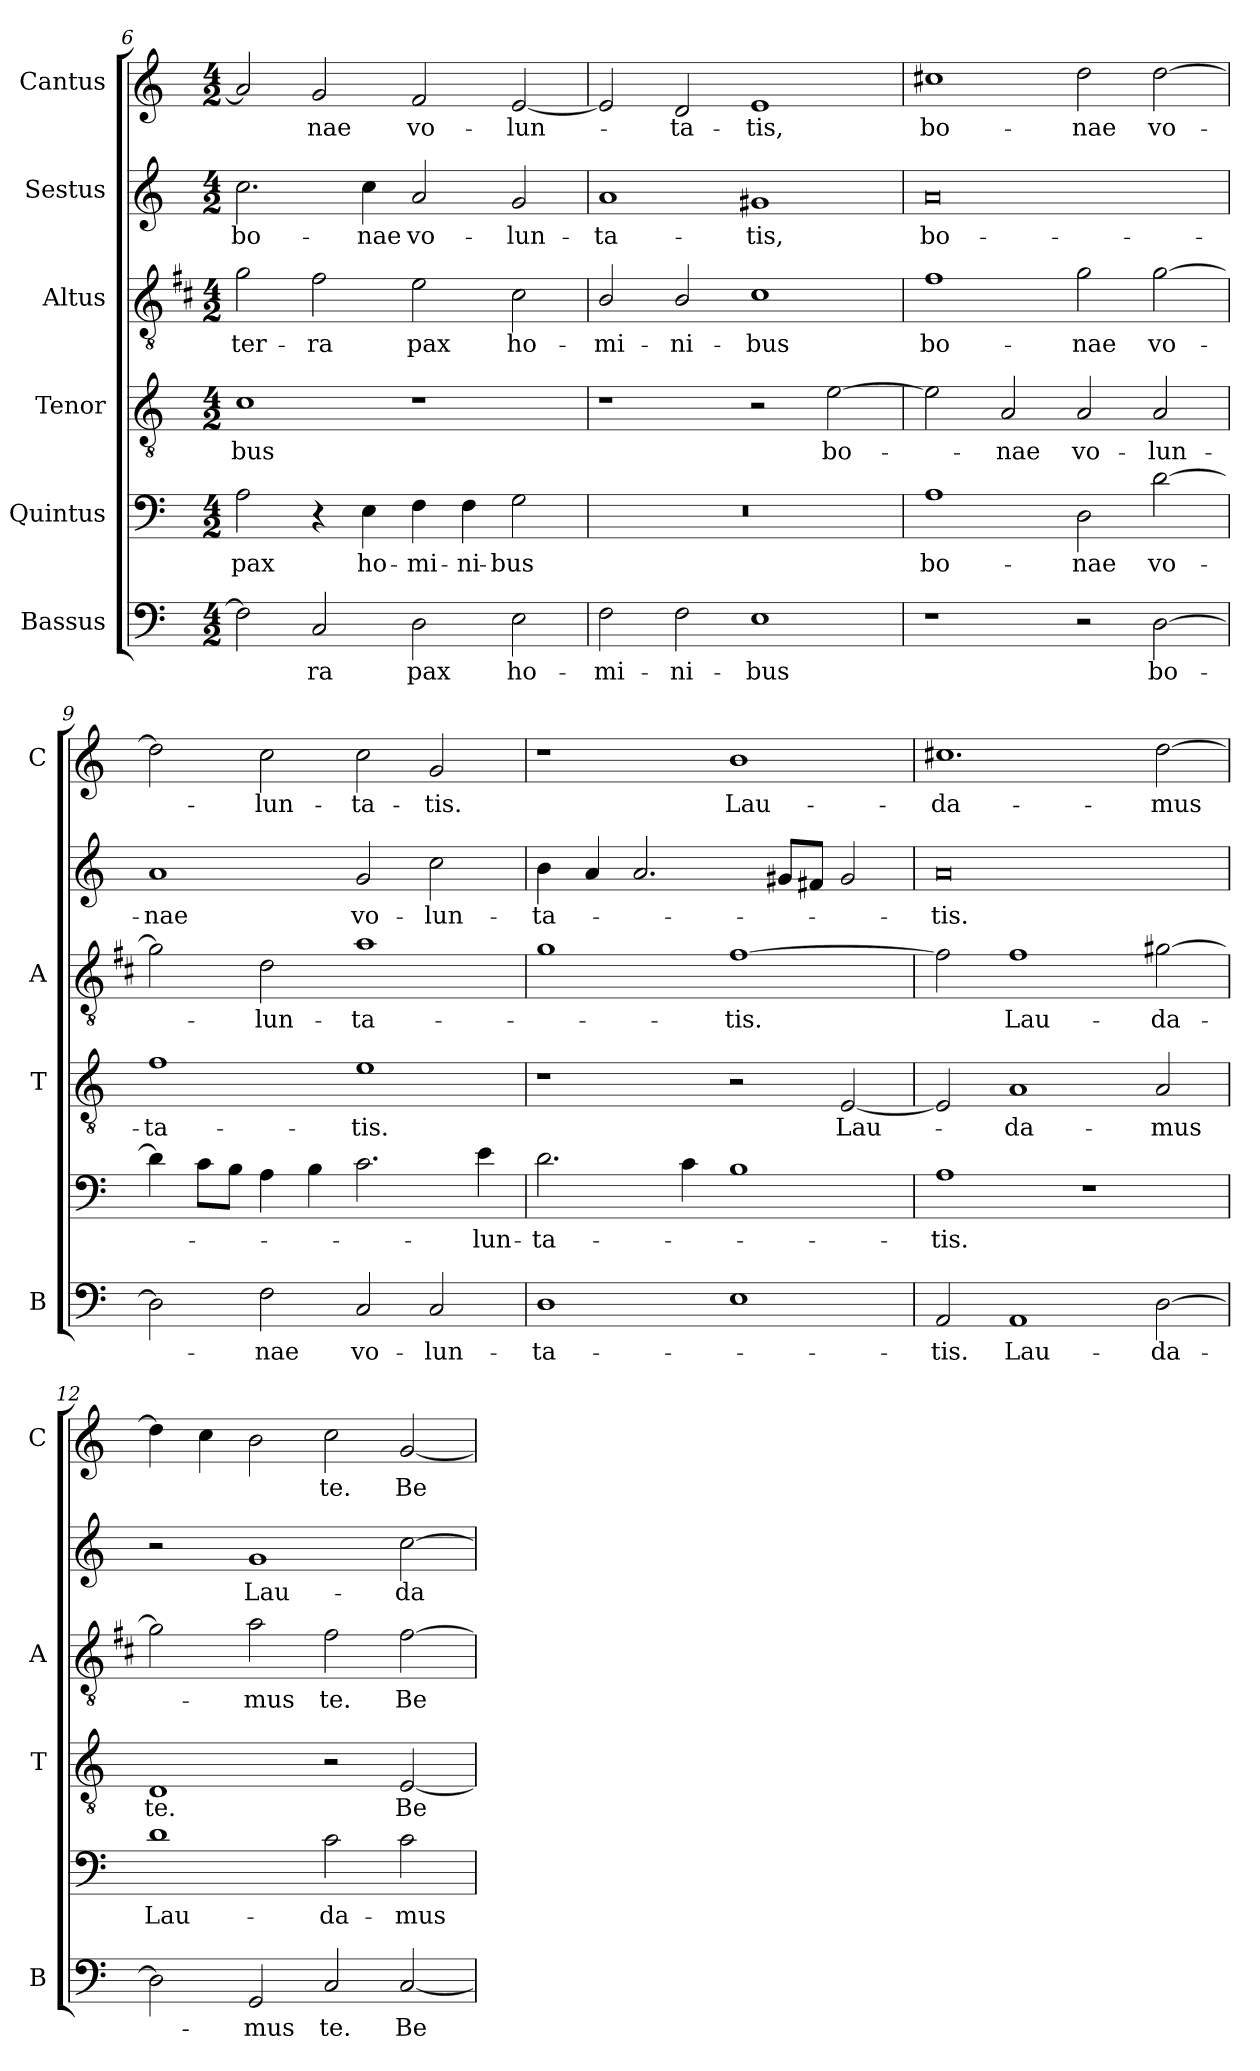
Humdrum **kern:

**kern	**text	**kern	**text	**kern	**text	**kern	**text	**kern	**text	**kern	**text
*part6	*part6	*part5	*part5	*part4	*part4	*part3	*part3	*part2	*part2	*part1	*part1
*staff6	*staff6	*staff5	*staff5	*staff4	*staff4	*staff3	*staff3	*staff2	*staff2	*staff1	*staff1
*I"Bassus	*	*I"Quintus	*	*I"Tenor	*	*I"Altus	*	*I"Sestus	*	*I"Cantus	*
*I'B	*	*	*	*I'T	*	*I'A	*	*	*	*I'C	*
!!LO:LB:g=z
*clefF4	*	*clefF4	*	*clefGv2	*	*clefGv2	*	*clefG2	*	*clefG2	*
*	*	*	*	*	*	*ITrd1c2	*	*	*	*	*
*k[]	*	*k[]	*	*k[]	*	*k[]	*	*k[]	*	*k[]	*
*C:	*	*C:	*	*C:	*	*C:	*	*C:	*	*C:	*
*M4/2	*	*M4/2	*	*M4/2	*	*M4/2	*	*M4/2	*	*M4/2	*
=6	=6	=6	=6	=6	=6	=6	=6	=6	=6	=6	=6
!	!	!	!LO:LY:b	!	!LO:LY:b	!	!LO:LY:b	!	!LO:LY:b	!	!
2F\]	.	2A\	pax	1c	-bus	2f\	ter-	2.cc\	bo-	2a/]	.
!	!LO:LY:b	!	!	!	!	!	!LO:LY:b	!	!	!	!LO:LY:b
2C/	-ra	4r	.	.	.	2e\	-ra	.	.	2g/	-nae
!	!	!	!LO:LY:b	!	!	!	!	!	!LO:LY:b	!	!
.	.	4E\	ho-	.	.	.	.	4cc\	-nae	.	.
!	!LO:LY:b	!	!LO:LY:b	!	!	!	!LO:LY:b	!	!LO:LY:b	!	!LO:LY:b
2D\	pax	4F\	-mi-	1r	.	2d\	pax	2a/	vo-	2f/	vo-
!	!	!	!LO:LY:b	!	!	!	!	!	!	!	!
.	.	4F\	-ni-	.	.	.	.	.	.	.	.
!	!LO:LY:b	!	!LO:LY:b	!	!	!	!LO:LY:b	!	!LO:LY:b	!	!LO:LY:b
2E\	ho-	2G\	-bus	.	.	2B\	ho-	2g/	-lun-	[2e/	-lun-
=7	=7	=7	=7	=7	=7	=7	=7	=7	=7	=7	=7
!	!LO:LY:b	!	!	!	!	!	!LO:LY:b	!	!LO:LY:b	!	!
2F\	-mi-	0r	.	1r	.	2A/	-mi-	1a	-ta-	2e/]	.
!	!LO:LY:b	!	!	!	!	!	!LO:LY:b	!	!	!	!LO:LY:b
2F\	-ni-	.	.	.	.	2A/	-ni-	.	.	2d/	-ta-
!	!LO:LY:b	!	!	!	!	!	!LO:LY:b	!	!LO:LY:b	!	!LO:LY:b
1E	-bus	.	.	2r	.	1B	-bus	1g#X	-tis,	1e	-tis,
!	!	!	!	!	!LO:LY:b	!	!	!	!	!	!
.	.	.	.	[2e\	bo-	.	.	.	.	.	.
=8	=8	=8	=8	=8	=8	=8	=8	=8	=8	=8	=8
!	!	!	!LO:LY:b	!	!	!	!LO:LY:b	!	!LO:LY:b	!	!LO:LY:b
1r	.	1A	bo-	2e\]	.	1e	bo-	0a	bo-	1cc#X	bo-
!	!	!	!	!	!LO:LY:b	!	!	!	!	!	!
.	.	.	.	2A/	-nae	.	.	.	.	.	.
!	!	!	!LO:LY:b	!	!LO:LY:b	!	!LO:LY:b	!	!	!	!LO:LY:b
2r	.	2D\	-nae	2A/	vo-	2f\	-nae	.	.	2dd\	-nae
!	!LO:LY:b	!	!LO:LY:b	!	!LO:LY:b	!	!LO:LY:b	!	!	!	!LO:LY:b
[2D\	bo-	[2d\	vo-	2A/	-lun-	[2f\	vo-	.	.	[2dd\	vo-
=9	=9	=9	=9	=9	=9	=9	=9	=9	=9	=9	=9
!	!	!	!	!	!LO:LY:b	!	!	!	!LO:LY:b	!	!
2D\]	.	4d\]	.	1f	-ta-	2f\]	.	1a	-nae	2dd\]	.
.	.	8c\L	.	.	.	.	.	.	.	.	.
.	.	8B\J	.	.	.	.	.	.	.	.	.
!	!LO:LY:b	!	!	!	!	!	!LO:LY:b	!	!	!	!LO:LY:b
2F\	-nae	4A\	.	.	.	2c\	-lun-	.	.	2cc\	-lun-
.	.	4B\	.	.	.	.	.	.	.	.	.
!	!LO:LY:b	!	!	!	!LO:LY:b	!	!LO:LY:b	!	!LO:LY:b	!	!LO:LY:b
2C/	vo-	2.c\	.	1e	-tis.	1g	-ta-	2g/	vo-	2cc\	-ta-
!	!LO:LY:b	!	!	!	!	!	!	!	!LO:LY:b	!	!LO:LY:b
2C/	-lun-	.	.	.	.	.	.	2cc\	-lun-	2g/	-tis.
!	!	!	!LO:LY:b	!	!	!	!	!	!	!	!
.	.	4e\	-lun-	.	.	.	.	.	.	.	.
=10	=10	=10	=10	=10	=10	=10	=10	=10	=10	=10	=10
!	!LO:LY:b	!	!LO:LY:b	!	!	!	!	!	!LO:LY:b	!	!
1D	-ta-	2.d\	-ta-	1r	.	1f	.	4b\	-ta-	1r	.
.	.	.	.	.	.	.	.	4a/	.	.	.
.	.	.	.	.	.	.	.	2.a/	.	.	.
.	.	4c\	.	.	.	.	.	.	.	.	.
!	!	!	!	!	!	!	!LO:LY:b	!	!	!	!LO:LY:b
1E	.	1B	.	2r	.	[1e	-tis.	.	.	1b	Lau-
.	.	.	.	.	.	.	.	8g#X/L	.	.	.
.	.	.	.	.	.	.	.	8f#X/J	.	.	.
!	!	!	!	!	!LO:LY:b	!	!	!	!	!	!
.	.	.	.	[2E/	Lau-	.	.	2g#/	.	.	.
!!LO:PB:g=z
=11	=11	=11	=11	=11	=11	=11	=11	=11	=11	=11	=11
!	!LO:LY:b	!	!LO:LY:b	!	!	!	!	!	!LO:LY:b	!	!LO:LY:b
2AA/	-tis.	1A	-tis.	2E/]	.	2e\]	.	0a	-tis.	1.cc#X	-da-
!	!LO:LY:b	!	!	!	!LO:LY:b	!	!LO:LY:b	!	!	!	!
1AA	Lau-	.	.	1A	-da-	1e	Lau-	.	.	.	.
.	.	1r	.	.	.	.	.	.	.	.	.
!	!LO:LY:b	!	!	!	!LO:LY:b	!	!LO:LY:b	!	!	!	!LO:LY:b
[2D\	-da-	.	.	2A/	-mus	[2f#X\	-da-	.	.	[2dd\	-mus
=12	=12	=12	=12	=12	=12	=12	=12	=12	=12	=12	=12
!	!	!	!LO:LY:b	!	!LO:LY:b	!	!	!	!	!	!
2D\]	.	1d	Lau-	1D	te.	2f#\]	.	2r	.	4dd\]	.
.	.	.	.	.	.	.	.	.	.	4cc\	.
!	!LO:LY:b	!	!	!	!	!	!LO:LY:b	!	!LO:LY:b	!	!
2GG/	-mus	.	.	.	.	2g\	-mus	1g	Lau-	2b\	.
!	!LO:LY:b	!	!LO:LY:b	!	!	!	!LO:LY:b	!	!	!	!LO:LY:b
2C/	te.	2c\	-da-	2r	.	2e\	te.	.	.	2cc\	te.
!	!LO:LY:b	!	!LO:LY:b	!	!LO:LY:b	!	!LO:LY:b	!	!LO:LY:b	!	!LO:LY:b
[2C/	Be-	2c\	-mus	[2E/	Be-	[2e\	Be-	[2cc\	-da-	[2g/	Be-
=	=	=	=	=	=	=	=	=	=	=	=
*-	*-	*-	*-	*-	*-	*-	*-	*-	*-	*-	*-
